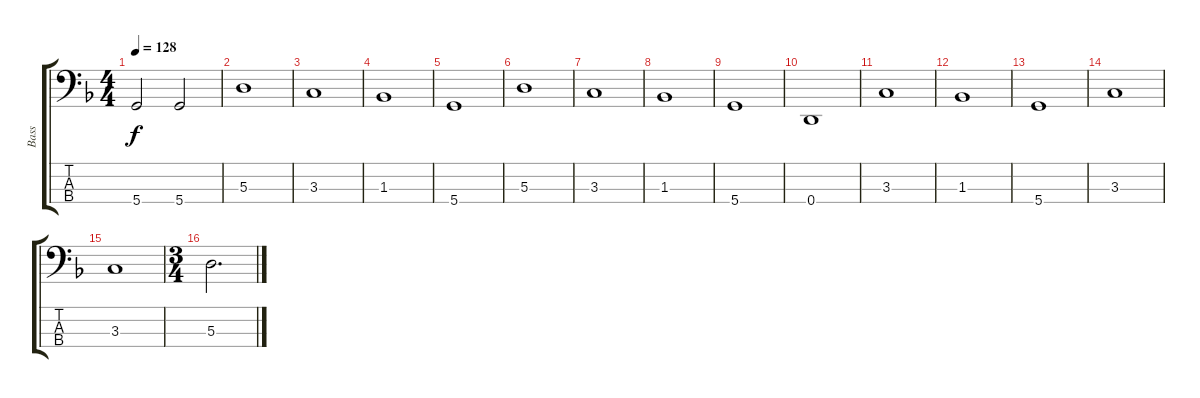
\track ("Bass" "Bass") {instrument electricbassfinger}
\staff {score tabs}
\tuning (G2 D2 A1 D1) {hide}
\ts (4 4)
\tempo 128
\clef f4
\ks f
5.4.2{dy f} 5.4.2 |
5.3.1 |
3.3.1 |
1.3.1 |
5.4.1 |
5.3.1 |
3.3.1 |
1.3.1 |
5.4.1 |
0.4.1 |
3.3.1 |
1.3.1 |
5.4.1 |
3.3.1 |
3.3.1 |
\ts (3 4)
5.3.2{d}
